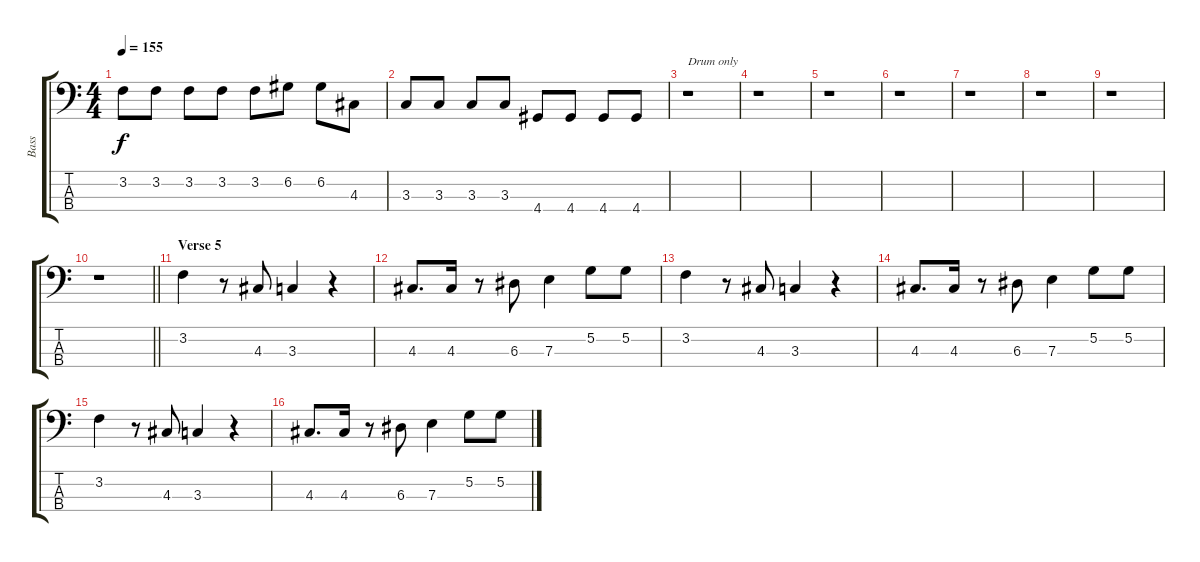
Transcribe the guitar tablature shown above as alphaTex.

\track ("Bass" "Bass") {instrument electricbasspick}
\staff {score tabs}
\tuning (G2 D2 A1 E1) {hide}
\ts (4 4)
\tempo 155
\clef f4
\ks c
3.2.8{dy f} 3.2.8 3.2.8 3.2.8 3.2.8 6.2.8 6.2.8 4.3.8 |
3.3.8 3.3.8 3.3.8 3.3.8 4.4.8 4.4.8 4.4.8 4.4.8 |
r.1{txt "Drum only"} |
r.1 |
r.1 |
r.1 |
r.1 |
r.1 |
r.1 |
\barLineRight lightlight
r.1 |
\section ("" "Verse 5")
3.2.4 r.8 4.3.8 3.3.4 r.4 |
4.3.8{d} 4.3.16 r.8 6.3.8 7.3.4 5.2.8 5.2.8 |
3.2.4 r.8 4.3.8 3.3.4 r.4 |
4.3.8{d} 4.3.16 r.8 6.3.8 7.3.4 5.2.8 5.2.8 |
3.2.4 r.8 4.3.8 3.3.4 r.4 |
4.3.8{d} 4.3.16 r.8 6.3.8 7.3.4 5.2.8 5.2.8
